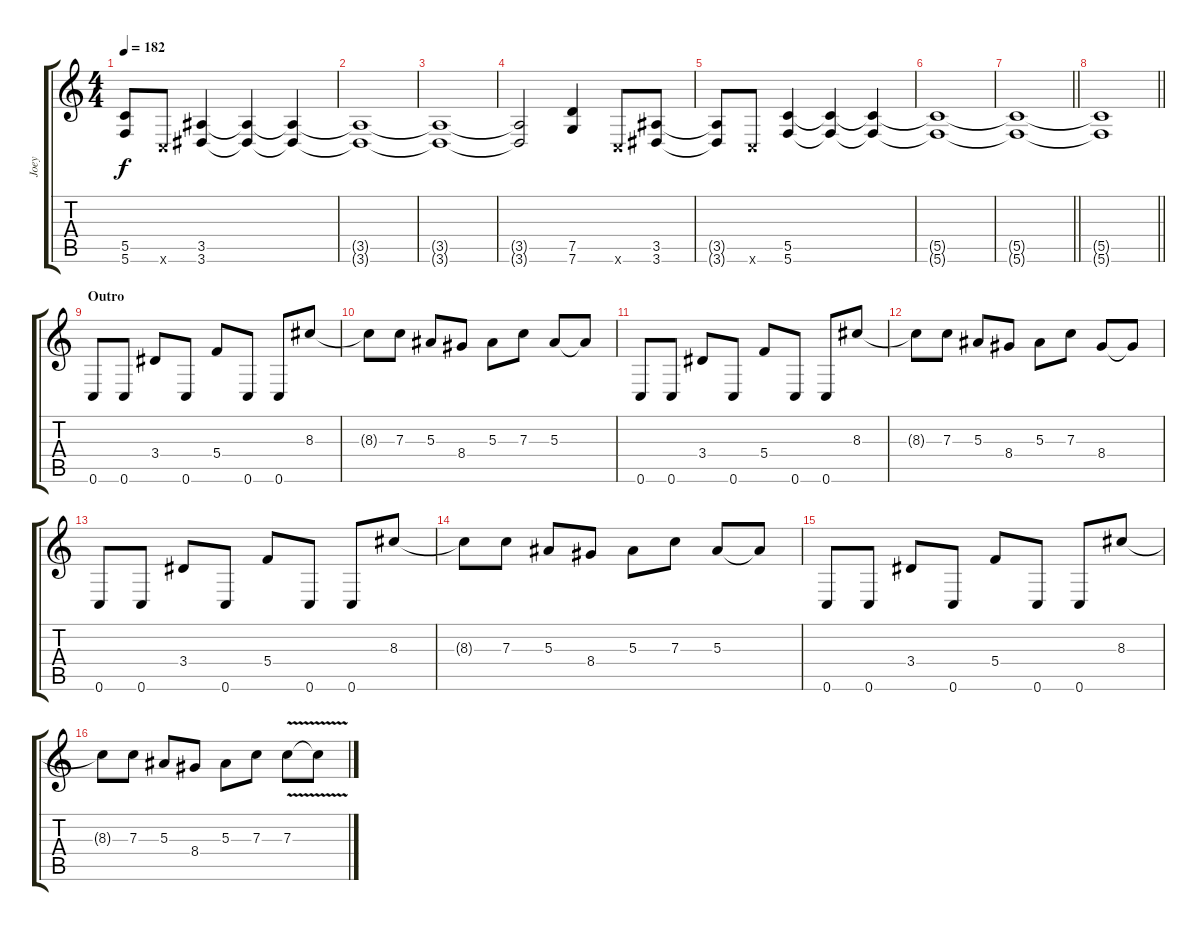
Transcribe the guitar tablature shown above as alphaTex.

\track ("Joey" "Joey") {instrument distortionguitar}
\staff {score tabs}
\tuning (D4 A3 F3 C3 G2 C2) {hide}
\ts (4 4)
\tempo 182
\clef g2
\ks c
(5.5{t} 5.6{t}).8{dy f} 0.6{x}.8 (3.5 3.6).4 (3.5{t} 3.6{t}).4 (3.5{t} 3.6{t}).4 |
(3.5{t} 3.6{t}).1 |
(3.5{t} 3.6{t}).1 |
(3.5{t} 3.6{t}).2 (7.5 7.6).4 0.6{x}.8 (3.5 3.6).8 |
(3.5{t} 3.6{t}).8 0.6{x}.8 (5.5 5.6).4 (5.5{t} 5.6{t}).4 (5.5{t} 5.6{t}).4 |
(5.5{t} 5.6{t}).1 |
\barLineRight lightlight
(5.5{t} 5.6{t}).1 |
\barLineRight lightlight
(5.5{t} 5.6{t}).1 |
\section ("" "Outro")
0.6.8 0.6.8 3.4.8 0.6.8 5.4.8 0.6.8 0.6.8 8.3.8 |
8.3{t}.8 7.3.8 5.3.8 8.4.8 5.3.8 7.3.8 5.3.8 5.3{t}.8 |
0.6.8 0.6.8 3.4.8 0.6.8 5.4.8 0.6.8 0.6.8 8.3.8 |
8.3{t}.8 7.3.8 5.3.8 8.4.8 5.3.8 7.3.8 8.4.8 8.4{t}.8 |
0.6.8 0.6.8 3.4.8 0.6.8 5.4.8 0.6.8 0.6.8 8.3.8 |
8.3{t}.8 7.3.8 5.3.8 8.4.8 5.3.8 7.3.8 5.3.8 5.3{t}.8 |
0.6.8 0.6.8 3.4.8 0.6.8 5.4.8 0.6.8 0.6.8 8.3.8 |
8.3{t}.8 7.3.8 5.3.8 8.4.8 5.3.8 7.3.8 7.3{v}.8 7.3{t}.8
